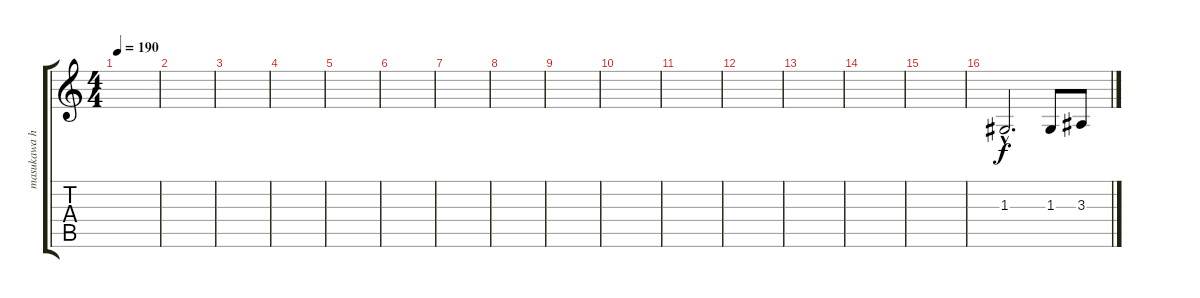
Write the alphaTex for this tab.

\track ("masukawa hiroaki" "masukawa h") {instrument sopranosax}
\staff {score tabs}
\tuning (E4 B3 G3 D3 A2 E2) {hide}
\ts (4 4)
\tempo 190
\clef g2
\ks c
|
|
|
|
|
|
|
|
|
|
|
|
|
|
|
1.3{hac}.2{d} 1.3.8 3.3.8
